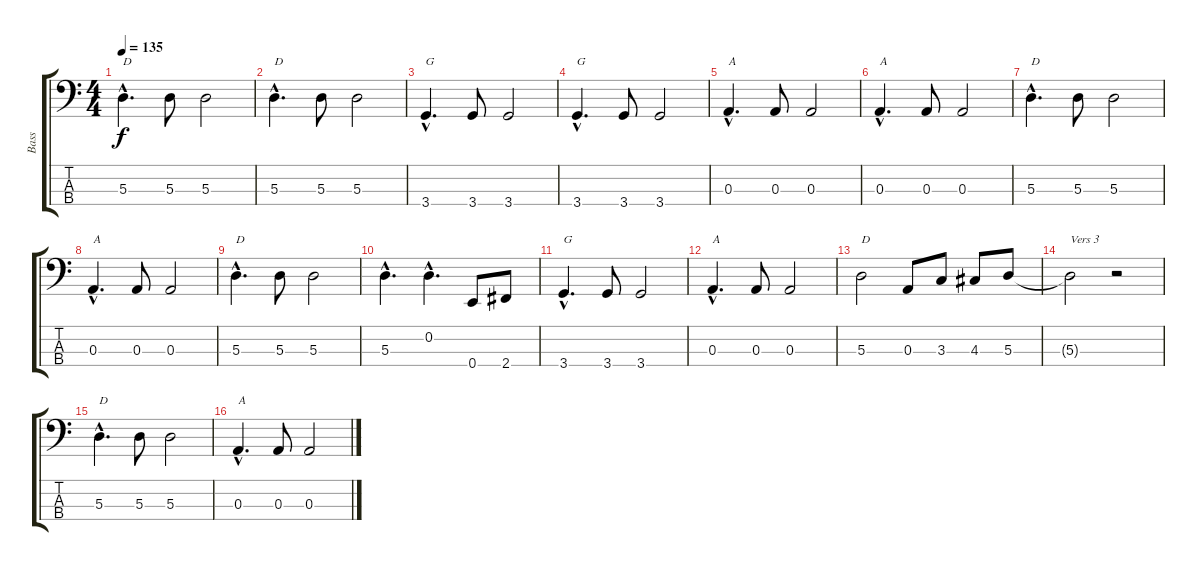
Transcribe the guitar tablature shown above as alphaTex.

\track ("Bass" "Bass") {instrument electricbassfinger}
\staff {score tabs}
\tuning (G2 D2 A1 E1) {hide}
\ts (4 4)
\tempo 135
\clef f4
\ks c
5.3{hac}.4{d txt "D" dy f} 5.3.8 5.3.2 |
5.3{hac}.4{d txt "D"} 5.3.8 5.3.2 |
3.4{hac}.4{d txt "G"} 3.4.8 3.4.2 |
3.4{hac}.4{d txt "G"} 3.4.8 3.4.2 |
0.3{hac}.4{d txt "A"} 0.3.8 0.3.2 |
0.3{hac}.4{d txt "A"} 0.3.8 0.3.2 |
5.3{hac}.4{d txt "D"} 5.3.8 5.3.2 |
0.3{hac}.4{d txt "A"} 0.3.8 0.3.2 |
5.3{hac}.4{d txt "D"} 5.3.8 5.3.2 |
5.3{hac}.4{d} 0.2{hac}.4{d} 0.4.8 2.4.8 |
3.4{hac}.4{d txt "G"} 3.4.8 3.4.2 |
0.3{hac}.4{d txt "A"} 0.3.8 0.3.2 |
5.3.2{txt "D"} 0.3.8 3.3.8 4.3.8 5.3.8 |
5.3{t}.2{txt "Vers 3"} r.2 |
5.3{hac}.4{d txt "D"} 5.3.8 5.3.2 |
0.3{hac}.4{d txt "A"} 0.3.8 0.3.2
